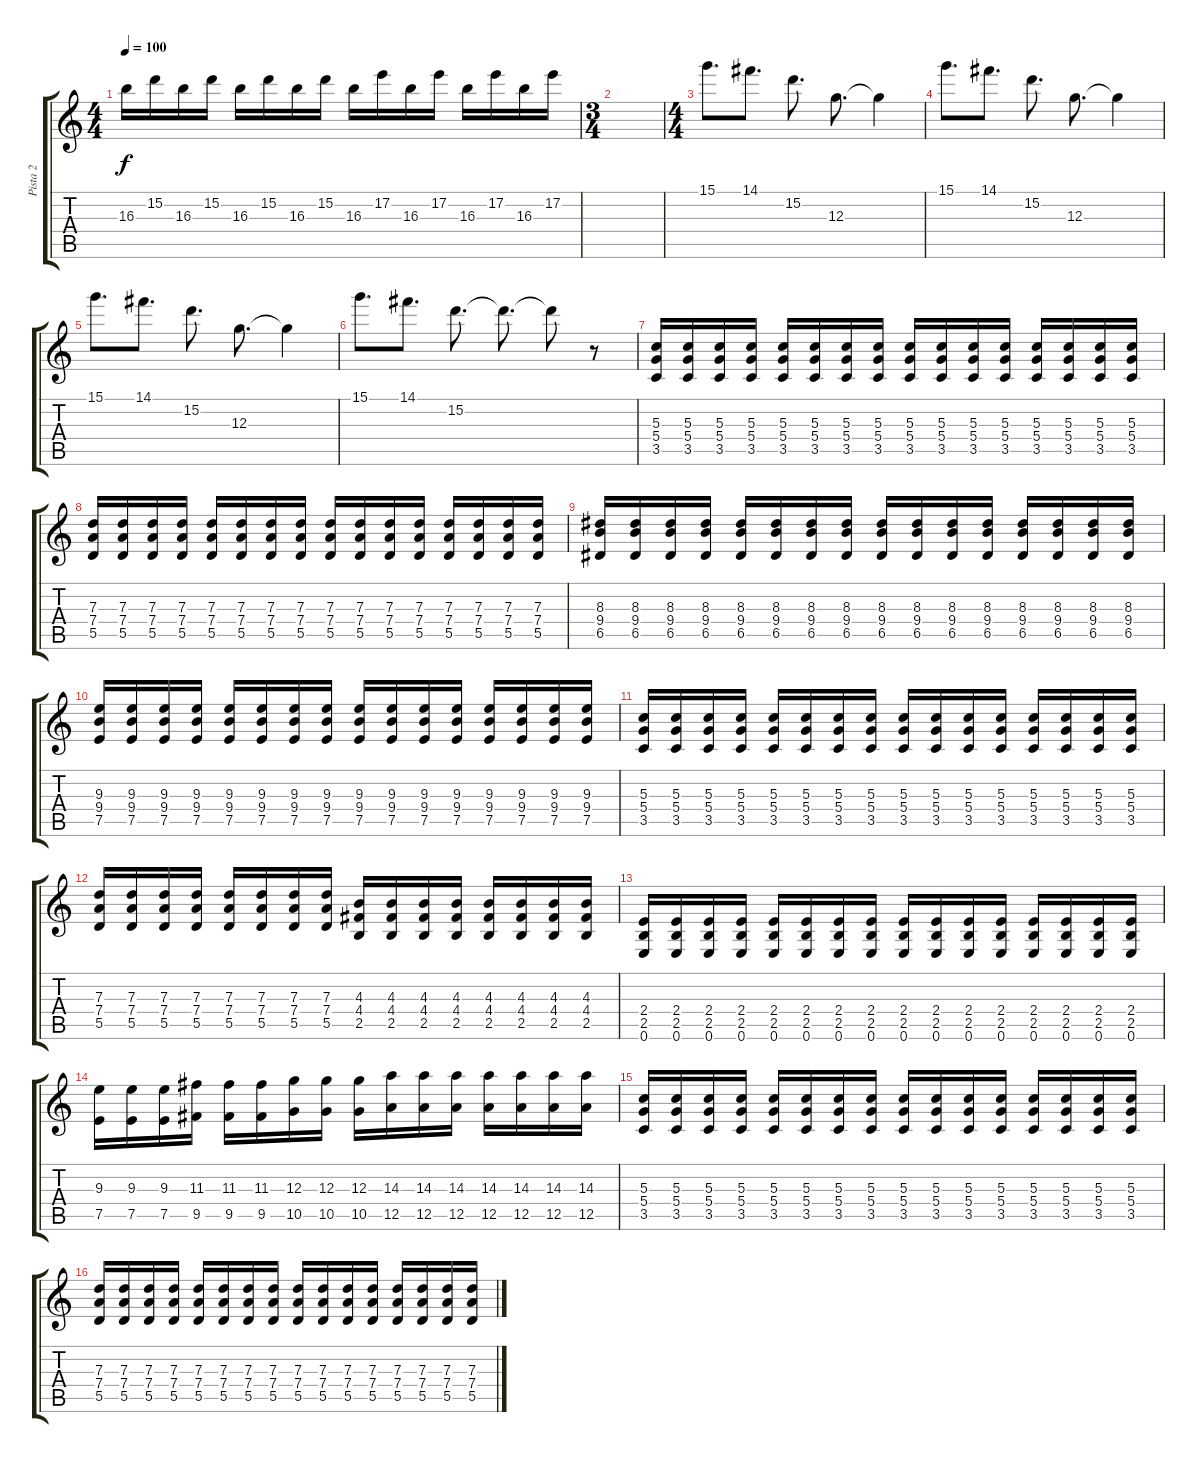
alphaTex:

\track ("Pista 2" "Pista 2") {instrument electricguitarjazz}
\staff {score tabs}
\tuning (E4 B3 G3 D3 A2 E2) {hide}
\ts (4 4)
\tempo 100
\clef g2
\ks c
16.3.16{dy f} 15.2.16 16.3.16 15.2.16 16.3.16 15.2.16 16.3.16 15.2.16 16.3.16 17.2.16 16.3.16 17.2.16 16.3.16 17.2.16 16.3.16 17.2.16 |
\ts (3 4)
|
\ts (4 4)
15.1.8{d} 14.1.8{d} 15.2.8{d} 12.3.8{d} 12.3{t}.4 |
15.1.8{d} 14.1.8{d} 15.2.8{d} 12.3.8{d} 12.3{t}.4 |
15.1.8{d} 14.1.8{d} 15.2.8{d} 12.3.8{d} 12.3{t}.4 |
15.1.8{d} 14.1.8{d} 15.2.8{d} 15.2{t}.8{d} 15.2{t}.8 r.8 |
(5.3 5.4 3.5).16 (5.3 5.4 3.5).16 (5.3 5.4 3.5).16 (5.3 5.4 3.5).16 (5.3 5.4 3.5).16 (5.3 5.4 3.5).16 (5.3 5.4 3.5).16 (5.3 5.4 3.5).16 (5.3 5.4 3.5).16 (5.3 5.4 3.5).16 (5.3 5.4 3.5).16 (5.3 5.4 3.5).16 (5.3 5.4 3.5).16 (5.3 5.4 3.5).16 (5.3 5.4 3.5).16 (5.3 5.4 3.5).16 |
(7.3 7.4 5.5).16 (7.3 7.4 5.5).16 (7.3 7.4 5.5).16 (7.3 7.4 5.5).16 (7.3 7.4 5.5).16 (7.3 7.4 5.5).16 (7.3 7.4 5.5).16 (7.3 7.4 5.5).16 (7.3 7.4 5.5).16 (7.3 7.4 5.5).16 (7.3 7.4 5.5).16 (7.3 7.4 5.5).16 (7.3 7.4 5.5).16 (7.3 7.4 5.5).16 (7.3 7.4 5.5).16 (7.3 7.4 5.5).16 |
(8.3 9.4 6.5).16 (8.3 9.4 6.5).16 (8.3 9.4 6.5).16 (8.3 9.4 6.5).16 (8.3 9.4 6.5).16 (8.3 9.4 6.5).16 (8.3 9.4 6.5).16 (8.3 9.4 6.5).16 (8.3 9.4 6.5).16 (8.3 9.4 6.5).16 (8.3 9.4 6.5).16 (8.3 9.4 6.5).16 (8.3 9.4 6.5).16 (8.3 9.4 6.5).16 (8.3 9.4 6.5).16 (8.3 9.4 6.5).16 |
(9.3 9.4 7.5).16 (9.3 9.4 7.5).16 (9.3 9.4 7.5).16 (9.3 9.4 7.5).16 (9.3 9.4 7.5).16 (9.3 9.4 7.5).16 (9.3 9.4 7.5).16 (9.3 9.4 7.5).16 (9.3 9.4 7.5).16 (9.3 9.4 7.5).16 (9.3 9.4 7.5).16 (9.3 9.4 7.5).16 (9.3 9.4 7.5).16 (9.3 9.4 7.5).16 (9.3 9.4 7.5).16 (9.3 9.4 7.5).16 |
(5.3 5.4 3.5).16 (5.3 5.4 3.5).16 (5.3 5.4 3.5).16 (5.3 5.4 3.5).16 (5.3 5.4 3.5).16 (5.3 5.4 3.5).16 (5.3 5.4 3.5).16 (5.3 5.4 3.5).16 (5.3 5.4 3.5).16 (5.3 5.4 3.5).16 (5.3 5.4 3.5).16 (5.3 5.4 3.5).16 (5.3 5.4 3.5).16 (5.3 5.4 3.5).16 (5.3 5.4 3.5).16 (5.3 5.4 3.5).16 |
(7.3 7.4 5.5).16 (7.3 7.4 5.5).16 (7.3 7.4 5.5).16 (7.3 7.4 5.5).16 (7.3 7.4 5.5).16 (7.3 7.4 5.5).16 (7.3 7.4 5.5).16 (7.3 7.4 5.5).16 (4.3 4.4 2.5).16 (4.3 4.4 2.5).16 (4.3 4.4 2.5).16 (4.3 4.4 2.5).16 (4.3 4.4 2.5).16 (4.3 4.4 2.5).16 (4.3 4.4 2.5).16 (4.3 4.4 2.5).16 |
(2.4 2.5 0.6).16 (2.4 2.5 0.6).16 (2.4 2.5 0.6).16 (2.4 2.5 0.6).16 (2.4 2.5 0.6).16 (2.4 2.5 0.6).16 (2.4 2.5 0.6).16 (2.4 2.5 0.6).16 (2.4 2.5 0.6).16 (2.4 2.5 0.6).16 (2.4 2.5 0.6).16 (2.4 2.5 0.6).16 (2.4 2.5 0.6).16 (2.4 2.5 0.6).16 (2.4 2.5 0.6).16 (2.4 2.5 0.6).16 |
(9.3 7.5).16 (9.3 7.5).16 (9.3 7.5).16 (11.3 9.5).16 (11.3 9.5).16 (11.3 9.5).16 (12.3 10.5).16 (12.3 10.5).16 (12.3 10.5).16 (14.3 12.5).16 (14.3 12.5).16 (14.3 12.5).16 (14.3 12.5).16 (14.3 12.5).16 (14.3 12.5).16 (14.3 12.5).16 |
(5.3 5.4 3.5).16 (5.3 5.4 3.5).16 (5.3 5.4 3.5).16 (5.3 5.4 3.5).16 (5.3 5.4 3.5).16 (5.3 5.4 3.5).16 (5.3 5.4 3.5).16 (5.3 5.4 3.5).16 (5.3 5.4 3.5).16 (5.3 5.4 3.5).16 (5.3 5.4 3.5).16 (5.3 5.4 3.5).16 (5.3 5.4 3.5).16 (5.3 5.4 3.5).16 (5.3 5.4 3.5).16 (5.3 5.4 3.5).16 |
(7.3 7.4 5.5).16 (7.3 7.4 5.5).16 (7.3 7.4 5.5).16 (7.3 7.4 5.5).16 (7.3 7.4 5.5).16 (7.3 7.4 5.5).16 (7.3 7.4 5.5).16 (7.3 7.4 5.5).16 (7.3 7.4 5.5).16 (7.3 7.4 5.5).16 (7.3 7.4 5.5).16 (7.3 7.4 5.5).16 (7.3 7.4 5.5).16 (7.3 7.4 5.5).16 (7.3 7.4 5.5).16 (7.3 7.4 5.5).16
